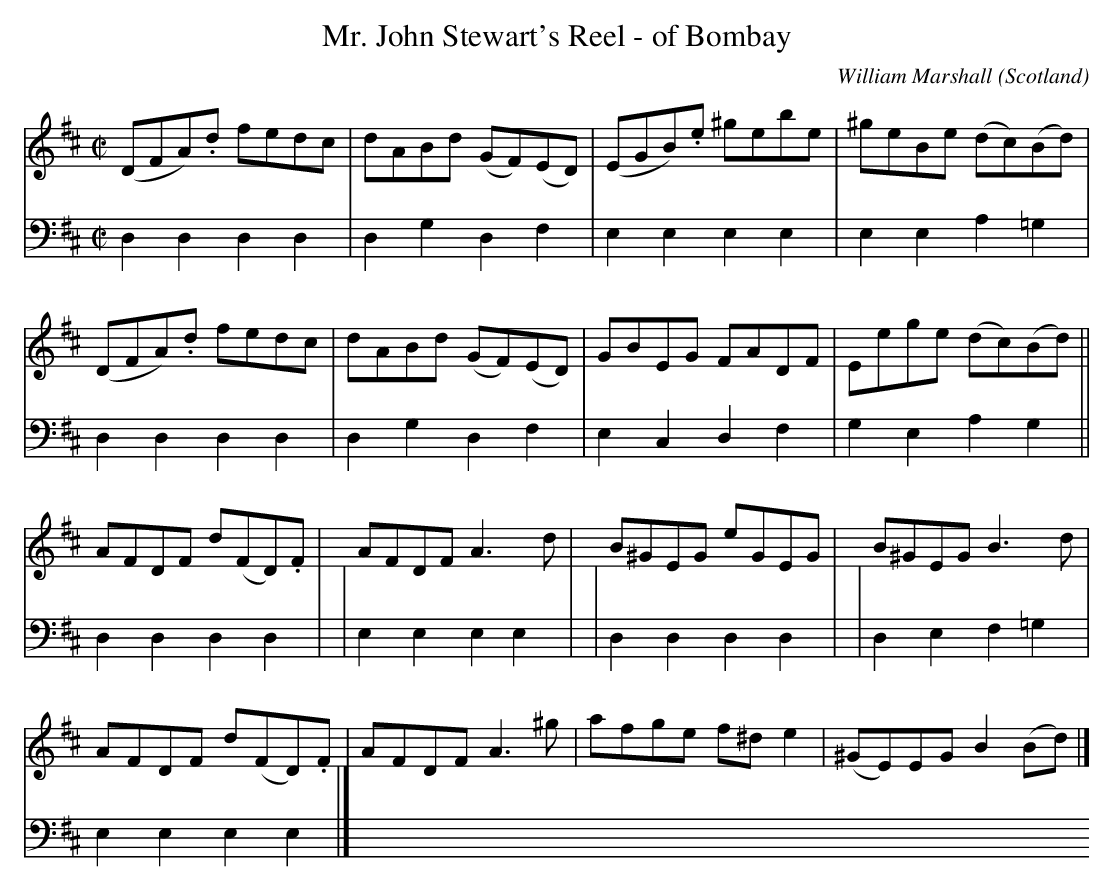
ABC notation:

X:1
T:Mr. John Stewart's Reel - of Bombay
C:William Marshall
M:C|
O:Scotland
K:D major
V:1 clef=treble
[V:1] (DFA).d fedc | dABd (GF)(ED) | (EGB).e ^gebe | ^geBe (dc)(Bd) |
[V:1] (DFA).d fedc | dABd (GF)(ED) | GBEG     FADF | Eege (dc)(Bd) ||
[V:1] AFDF d(FD).F | AFDF A3d | B^GEG eGEG | B^GEG B3d |
[V:1] AFDF d(FD).F | AFDF A3^g| afge f^de2 | (^GE)EG B2(Bd) |]
V:2 clef=bass
[V:2] \
D,2 D,2 D,2 D,2 | D,2 G,2 D,2 F,2 | \
E,2 E,2 E,2 E,2 | E,2 E,2 A,2 =G,2 | \
[V:2] \
D,2 D,2 D,2 D,2 | D,2 G,2 D,2 F,2 | \
E,2 C,2 D,2 F,2 | G,2 E,2 A,2 G,2 || \
[V:2] D,2 D,2 D,2 D,2 |/| E,2 E,2 E,2 E,2  |/| \
[V:2] D,2 D,2 D,2 D,2 |/| D,2 E,2 F,2 =G,2 | E,2 E,2 E,2 E,2 |]
